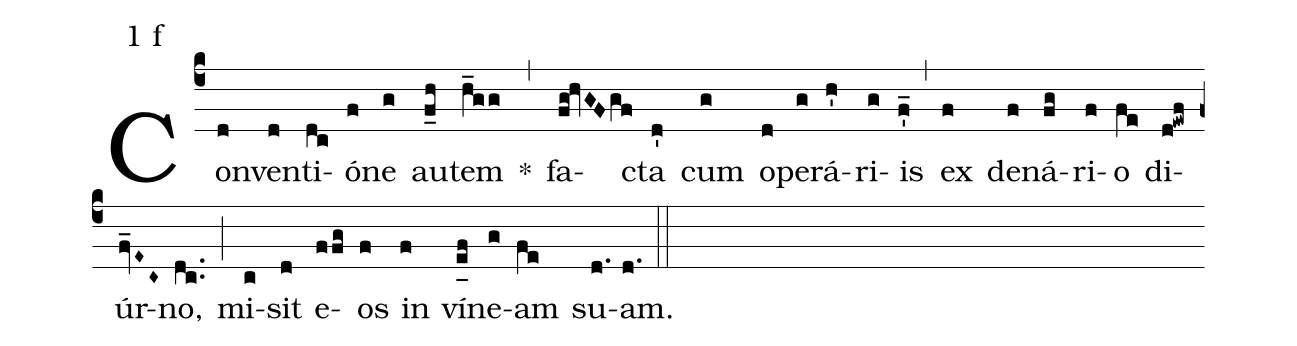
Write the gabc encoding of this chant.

mode:1 f;
%%
(c4) Con(d)ven(d)ti(dc)ó(f)ne(g) au(f_h)tem(h_gg) *(,) fa(fg!hvGFgf)cta(d') cum(g) o(d)pe(g)rá(h')ri(g)is(f'_) (,) ex(f) de(f)ná(fg)ri(f)o(fe) di(d!ewf)úr(fv_E~C~)no,(dc..) (;) mi(c)sit(d) e(ffg)os(f) in(f) ví(e_[uh:l]f)ne(g)am(fe) su(d.)am.(d.) (::)
